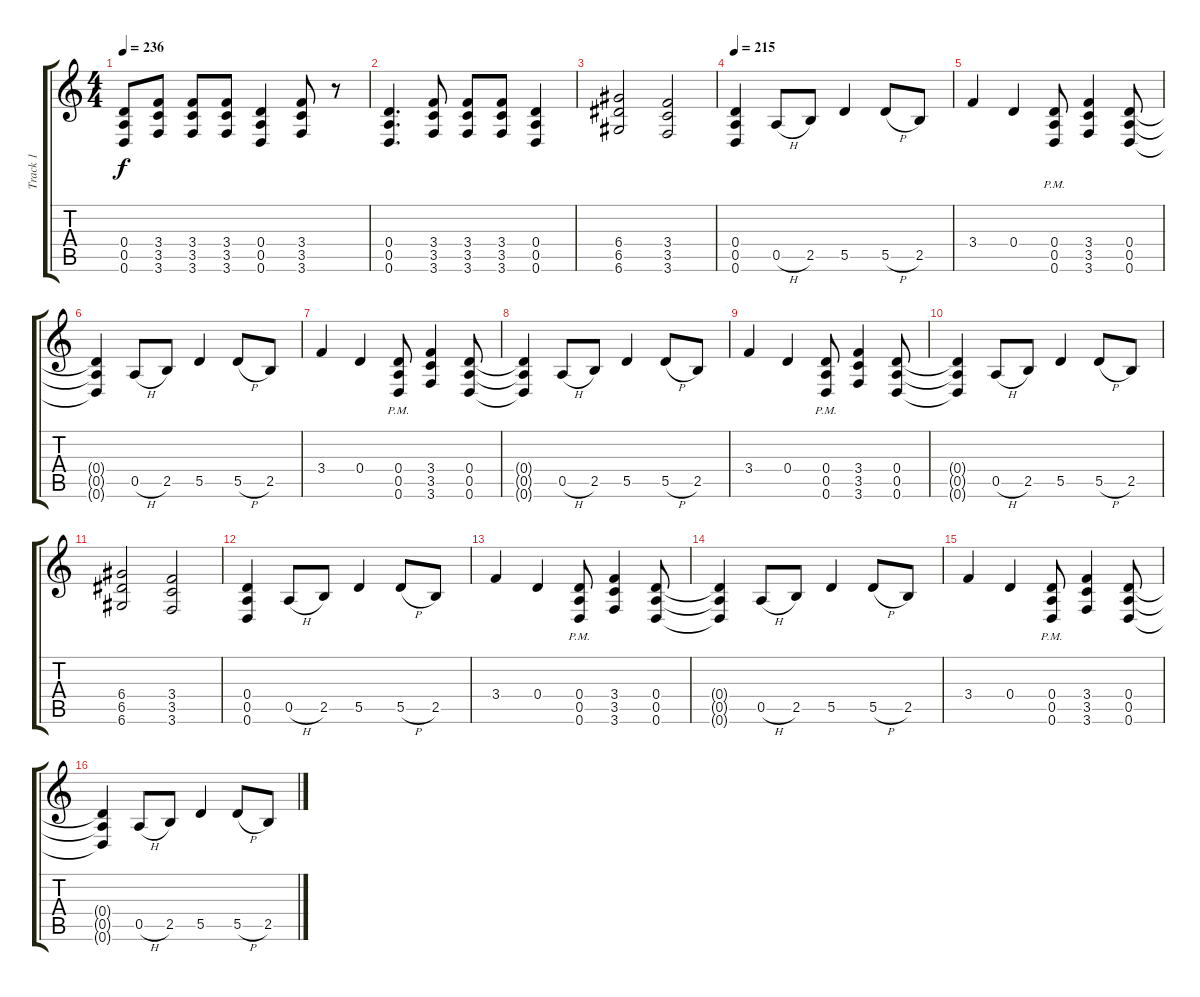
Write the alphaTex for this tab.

\track ("Track 1" "Track 1") {instrument distortionguitar}
\staff {score tabs}
\tuning (E4 B3 G3 D3 A2 D2) {hide}
\ts (4 4)
\tempo 236
\clef g2
\ks c
(0.4{t} 0.5{t} 0.6{t}).8{dy f} (3.4 3.5 3.6).8 (3.4 3.5 3.6).8 (3.4 3.5 3.6).8 (0.4 0.5 0.6).4 (3.4 3.5 3.6).8 r.8 |
(0.4 0.5 0.6).4{d} (3.4 3.5 3.6).8 (3.4 3.5 3.6).8 (3.4 3.5 3.6).8 (0.4 0.5 0.6).4 |
(6.4 6.5 6.6).2 (3.4 3.5 3.6).2 |
\tempo 215
(0.4 0.5 0.6).4 0.5{h}.8 2.5.8 5.5.4 5.5{h}.8 2.5.8 |
3.4.4 0.4.4 (0.4{pm} 0.5{pm} 0.6{pm}).8 (3.4 3.5 3.6).4 (0.4 0.5 0.6).8 |
(0.4{t} 0.5{t} 0.6{t}).4 0.5{h}.8 2.5.8 5.5.4 5.5{h}.8 2.5.8 |
3.4.4 0.4.4 (0.4{pm} 0.5{pm} 0.6{pm}).8 (3.4 3.5 3.6).4 (0.4 0.5 0.6).8 |
(0.4{t} 0.5{t} 0.6{t}).4 0.5{h}.8 2.5.8 5.5.4 5.5{h}.8 2.5.8 |
3.4.4 0.4.4 (0.4{pm} 0.5{pm} 0.6{pm}).8 (3.4 3.5 3.6).4 (0.4 0.5 0.6).8 |
(0.4{t} 0.5{t} 0.6{t}).4 0.5{h}.8 2.5.8 5.5.4 5.5{h}.8 2.5.8 |
(6.4 6.5 6.6).2 (3.4 3.5 3.6).2 |
(0.4 0.5 0.6).4 0.5{h}.8 2.5.8 5.5.4 5.5{h}.8 2.5.8 |
3.4.4 0.4.4 (0.4{pm} 0.5{pm} 0.6{pm}).8 (3.4 3.5 3.6).4 (0.4 0.5 0.6).8 |
(0.4{t} 0.5{t} 0.6{t}).4 0.5{h}.8 2.5.8 5.5.4 5.5{h}.8 2.5.8 |
3.4.4 0.4.4 (0.4{pm} 0.5{pm} 0.6{pm}).8 (3.4 3.5 3.6).4 (0.4 0.5 0.6).8 |
(0.4{t} 0.5{t} 0.6{t}).4 0.5{h}.8 2.5.8 5.5.4 5.5{h}.8 2.5.8
